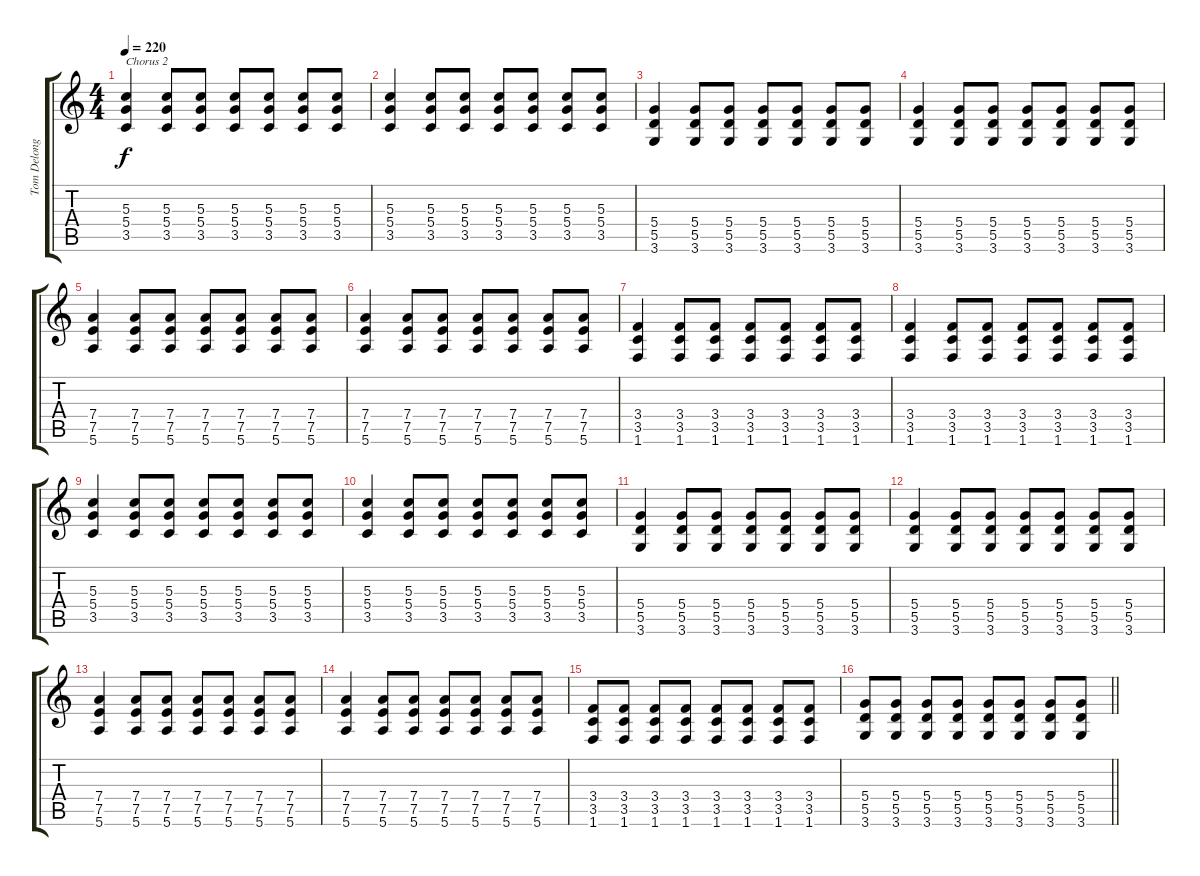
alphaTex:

\track ("Tom Delonge (Distortion)" "Tom Delong") {instrument distortionguitar}
\staff {score tabs}
\tuning (E4 B3 G3 D3 A2 E2) {hide}
\ts (4 4)
\tempo 220
\clef g2
\ks c
(5.3 5.4 3.5).4{txt "Chorus 2" dy f} (5.3 5.4 3.5).8 (5.3 5.4 3.5).8 (5.3 5.4 3.5).8 (5.3 5.4 3.5).8 (5.3 5.4 3.5).8 (5.3 5.4 3.5).8 |
(5.3 5.4 3.5).4 (5.3 5.4 3.5).8 (5.3 5.4 3.5).8 (5.3 5.4 3.5).8 (5.3 5.4 3.5).8 (5.3 5.4 3.5).8 (5.3 5.4 3.5).8 |
(5.4 5.5 3.6).4 (5.4 5.5 3.6).8 (5.4 5.5 3.6).8 (5.4 5.5 3.6).8 (5.4 5.5 3.6).8 (5.4 5.5 3.6).8 (5.4 5.5 3.6).8 |
(5.4 5.5 3.6).4 (5.4 5.5 3.6).8 (5.4 5.5 3.6).8 (5.4 5.5 3.6).8 (5.4 5.5 3.6).8 (5.4 5.5 3.6).8 (5.4 5.5 3.6).8 |
(7.4 7.5 5.6).4 (7.4 7.5 5.6).8 (7.4 7.5 5.6).8 (7.4 7.5 5.6).8 (7.4 7.5 5.6).8 (7.4 7.5 5.6).8 (7.4 7.5 5.6).8 |
(7.4 7.5 5.6).4 (7.4 7.5 5.6).8 (7.4 7.5 5.6).8 (7.4 7.5 5.6).8 (7.4 7.5 5.6).8 (7.4 7.5 5.6).8 (7.4 7.5 5.6).8 |
(3.4 3.5 1.6).4 (3.4 3.5 1.6).8 (3.4 3.5 1.6).8 (3.4 3.5 1.6).8 (3.4 3.5 1.6).8 (3.4 3.5 1.6).8 (3.4 3.5 1.6).8 |
(3.4 3.5 1.6).4 (3.4 3.5 1.6).8 (3.4 3.5 1.6).8 (3.4 3.5 1.6).8 (3.4 3.5 1.6).8 (3.4 3.5 1.6).8 (3.4 3.5 1.6).8 |
(5.3 5.4 3.5).4 (5.3 5.4 3.5).8 (5.3 5.4 3.5).8 (5.3 5.4 3.5).8 (5.3 5.4 3.5).8 (5.3 5.4 3.5).8 (5.3 5.4 3.5).8 |
(5.3 5.4 3.5).4 (5.3 5.4 3.5).8 (5.3 5.4 3.5).8 (5.3 5.4 3.5).8 (5.3 5.4 3.5).8 (5.3 5.4 3.5).8 (5.3 5.4 3.5).8 |
(5.4 5.5 3.6).4 (5.4 5.5 3.6).8 (5.4 5.5 3.6).8 (5.4 5.5 3.6).8 (5.4 5.5 3.6).8 (5.4 5.5 3.6).8 (5.4 5.5 3.6).8 |
(5.4 5.5 3.6).4 (5.4 5.5 3.6).8 (5.4 5.5 3.6).8 (5.4 5.5 3.6).8 (5.4 5.5 3.6).8 (5.4 5.5 3.6).8 (5.4 5.5 3.6).8 |
(7.4 7.5 5.6).4 (7.4 7.5 5.6).8 (7.4 7.5 5.6).8 (7.4 7.5 5.6).8 (7.4 7.5 5.6).8 (7.4 7.5 5.6).8 (7.4 7.5 5.6).8 |
(7.4 7.5 5.6).4 (7.4 7.5 5.6).8 (7.4 7.5 5.6).8 (7.4 7.5 5.6).8 (7.4 7.5 5.6).8 (7.4 7.5 5.6).8 (7.4 7.5 5.6).8 |
(3.4 3.5 1.6).8 (3.4 3.5 1.6).8 (3.4 3.5 1.6).8 (3.4 3.5 1.6).8 (3.4 3.5 1.6).8 (3.4 3.5 1.6).8 (3.4 3.5 1.6).8 (3.4 3.5 1.6).8 |
\barLineRight lightlight
(5.4 5.5 3.6).8 (5.4 5.5 3.6).8 (5.4 5.5 3.6).8 (5.4 5.5 3.6).8 (5.4 5.5 3.6).8 (5.4 5.5 3.6).8 (5.4 5.5 3.6).8 (5.4 5.5 3.6).8
